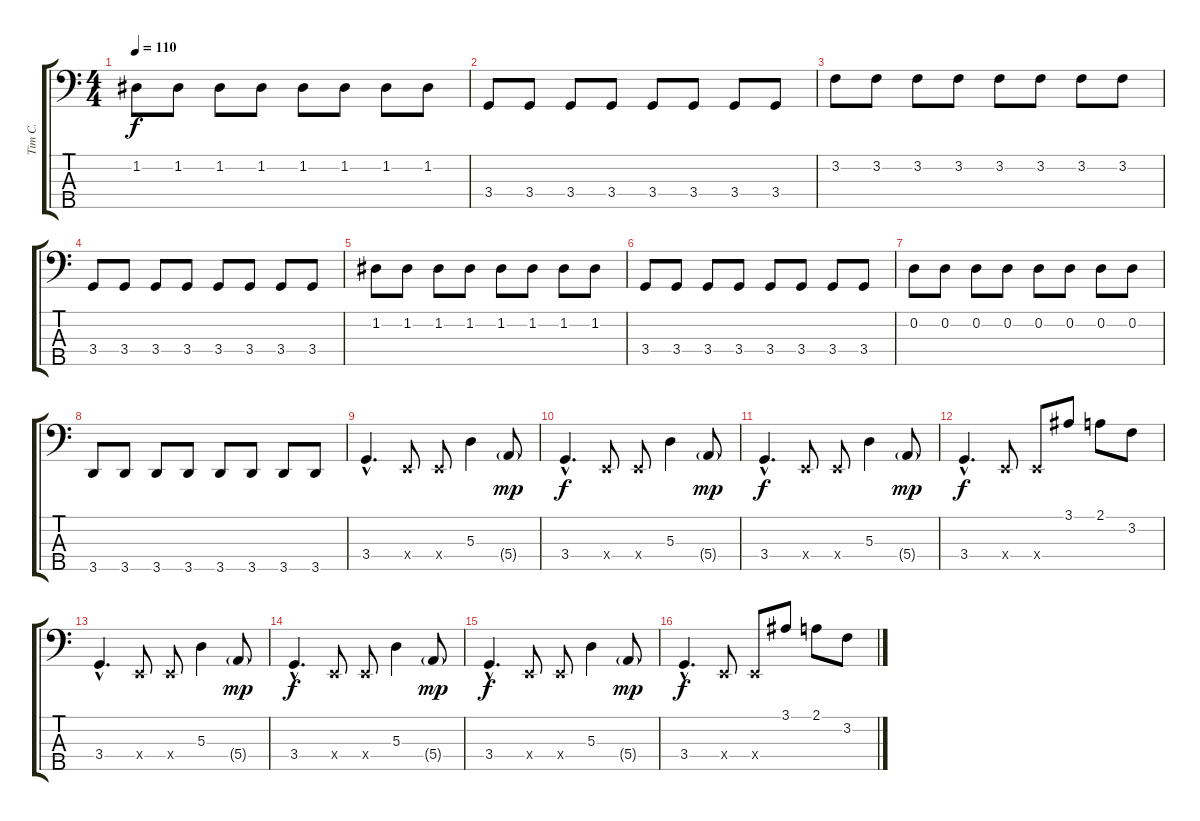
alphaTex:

\track ("Tim C." "Tim C.") {instrument electricbassfinger}
\staff {score tabs}
\tuning (G2 D2 A1 E1 B0) {hide}
\ts (4 4)
\tempo 110
\clef f4
\ks c
1.2.8{dy f} 1.2.8 1.2.8 1.2.8 1.2.8 1.2.8 1.2.8 1.2.8 |
3.4.8 3.4.8 3.4.8 3.4.8 3.4.8 3.4.8 3.4.8 3.4.8 |
3.2.8 3.2.8 3.2.8 3.2.8 3.2.8 3.2.8 3.2.8 3.2.8 |
3.4.8 3.4.8 3.4.8 3.4.8 3.4.8 3.4.8 3.4.8 3.4.8 |
1.2.8 1.2.8 1.2.8 1.2.8 1.2.8 1.2.8 1.2.8 1.2.8 |
3.4.8 3.4.8 3.4.8 3.4.8 3.4.8 3.4.8 3.4.8 3.4.8 |
0.2.8 0.2.8 0.2.8 0.2.8 0.2.8 0.2.8 0.2.8 0.2.8 |
3.5.8 3.5.8 3.5.8 3.5.8 3.5.8 3.5.8 3.5.8 3.5.8 |
3.4{hac}.4{d} 0.4{x}.8 0.4{x}.8 5.3.4 5.4{g}.8{dy mp} |
3.4{hac}.4{d dy f} 0.4{x}.8 0.4{x}.8 5.3.4 5.4{g}.8{dy mp} |
3.4{hac}.4{d dy f} 0.4{x}.8 0.4{x}.8 5.3.4 5.4{g}.8{dy mp} |
3.4{hac}.4{d dy f} 0.4{x}.8 0.4{x}.8 3.1.8 2.1.8 3.2.8 |
3.4{hac}.4{d} 0.4{x}.8 0.4{x}.8 5.3.4 5.4{g}.8{dy mp} |
3.4{hac}.4{d dy f} 0.4{x}.8 0.4{x}.8 5.3.4 5.4{g}.8{dy mp} |
3.4{hac}.4{d dy f} 0.4{x}.8 0.4{x}.8 5.3.4 5.4{g}.8{dy mp} |
3.4{hac}.4{d dy f} 0.4{x}.8 0.4{x}.8 3.1.8 2.1.8 3.2.8
